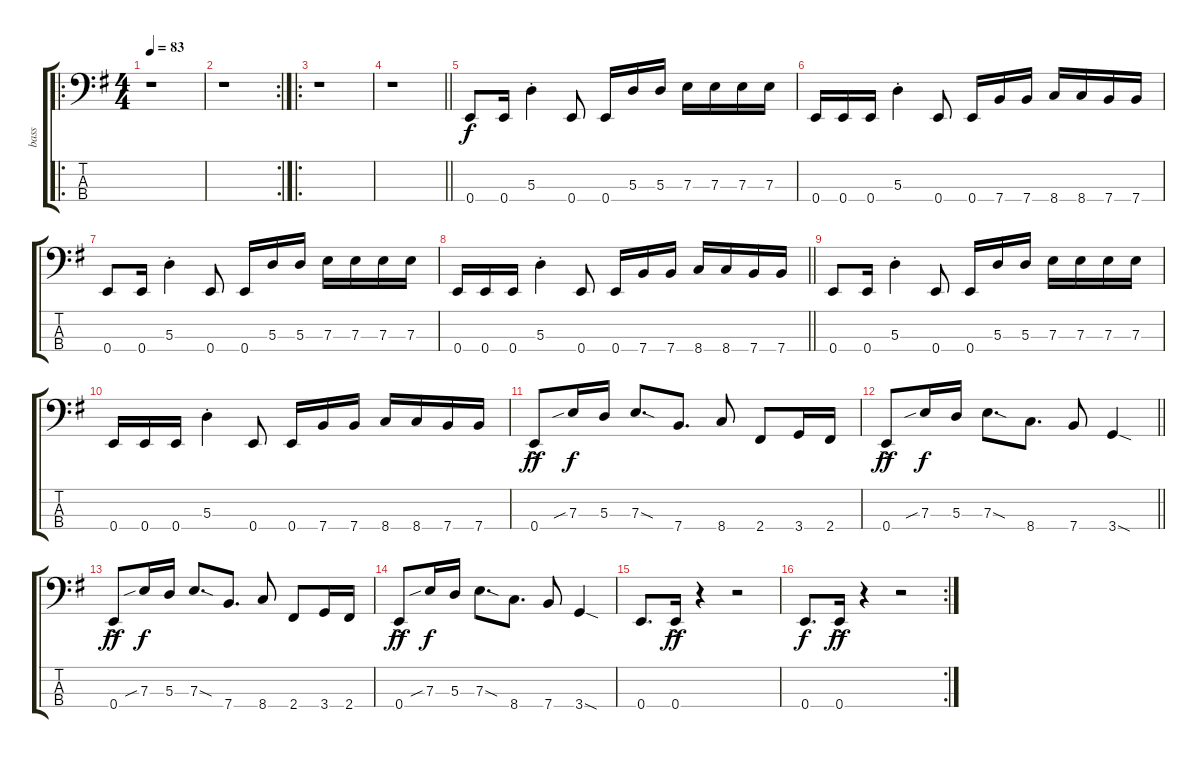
\track ("bass" "bass") {instrument electricbassfinger}
\staff {score tabs}
\tuning (G2 D2 A1 E1) {hide}
\ro
\ts (4 4)
\tempo 83
\clef f4
\ks g
r.1{dy f instrument electricbassfinger} |
\rc 2
r.1 |
\ro
r.1 |
\barLineRight lightlight
r.1 |
0.4.8 0.4.16 5.3{st}.4 0.4.8 0.4.16 5.3.16 5.3.16 7.3.16 7.3.16 7.3.16 7.3.16 |
0.4.16 0.4.16 0.4.16 5.3{st}.4 0.4.8 0.4.16 7.4.16 7.4.16 8.4.16 8.4.16 7.4.16 7.4.16 |
0.4.8 0.4.16 5.3{st}.4 0.4.8 0.4.16 5.3.16 5.3.16 7.3.16 7.3.16 7.3.16 7.3.16 |
\barLineRight lightlight
0.4.16 0.4.16 0.4.16 5.3{st}.4 0.4.8 0.4.16 7.4.16 7.4.16 8.4.16 8.4.16 7.4.16 7.4.16 |
0.4.8 0.4.16 5.3{st}.4 0.4.8 0.4.16 5.3.16 5.3.16 7.3.16 7.3.16 7.3.16 7.3.16 |
0.4.16 0.4.16 0.4.16 5.3{st}.4 0.4.8 0.4.16 7.4.16 7.4.16 8.4.16 8.4.16 7.4.16 7.4.16 |
0.4{ac}.8{dy ff} 7.3{sib}.16{dy f} 5.3.16 7.3{sod}.8{d} 7.4.8{d} 8.4.8 2.4.8 3.4.16 2.4.16 |
\barLineRight lightlight
0.4{ac}.8{dy ff} 7.3{sib}.16{dy f} 5.3.16 7.3{sod}.8{d} 8.4.8{d} 7.4.8 3.4{sod}.4 |
0.4{ac}.8{dy ff} 7.3{sib}.16{dy f} 5.3.16 7.3{sod}.8{d} 7.4.8{d} 8.4.8 2.4.8 3.4.16 2.4.16 |
0.4{ac}.8{dy ff} 7.3{sib}.16{dy f} 5.3.16 7.3{sod}.8{d} 8.4.8{d} 7.4.8 3.4{sod}.4 |
0.4.8{d} 0.4{ac}.16{dy ff} r.4 r.2 |
\rc 2
0.4.8{d dy f} 0.4{ac}.16{dy ff} r.4 r.2
